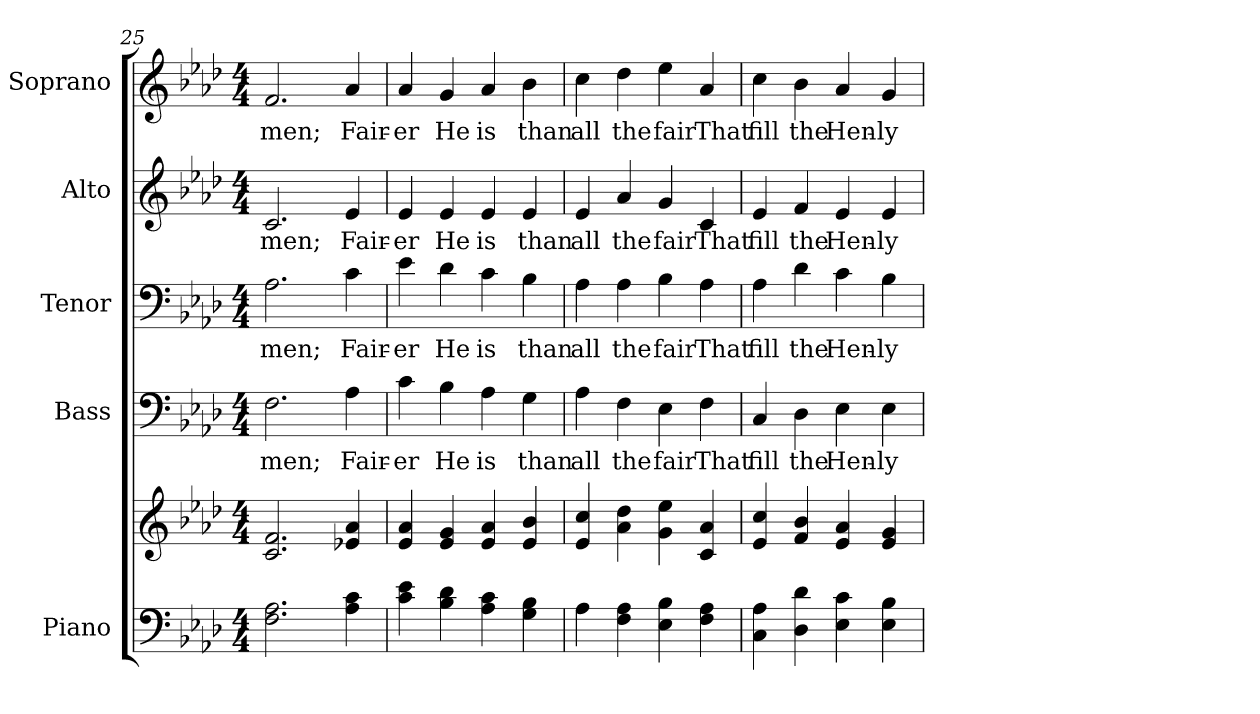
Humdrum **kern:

**kern	**kern	**kern	**text	**kern	**text	**kern	**text	**kern	**text
*part5	*part5	*part4	*part4	*part3	*part3	*part2	*part2	*part1	*part1
*staff6	*staff5	*staff4	*staff4	*staff3	*staff3	*staff2	*staff2	*staff1	*staff1
*I"Piano	*	*I"Bass	*	*I"Tenor	*	*I"Alto	*	*I"Soprano	*
*I'Pno.	*	*I'B.	*	*I'T.	*	*I'A.	*	*I'S.	*
!!LO:PB:g=z
*clefF4	*clefG2	*clefF4	*	*clefF4	*	*clefG2	*	*clefG2	*
*k[b-e-a-d-]	*k[b-e-a-d-]	*k[b-e-a-d-]	*	*k[b-e-a-d-]	*	*k[b-e-a-d-]	*	*k[b-e-a-d-]	*
*A-:	*A-:	*A-:	*	*A-:	*	*A-:	*	*A-:	*
*M4/4	*M4/4	*M4/4	*	*M4/4	*	*M4/4	*	*M4/4	*
=25	=25	=25	=25	=25	=25	=25	=25	=25	=25
!	!	!	!LO:LY:b:color=#000000	!	!	!	!	!	!
!	!	!	!	!	!LO:LY:b:color=#000000	!	!	!	!
!	!	!	!	!	!	!	!LO:LY:b:color=#000000	!	!
!	!	!	!	!	!	!	!	!	!LO:LY:b:color=#000000
2.Fi\ 2.A-i	2.ci/ 2.fi	2.Fi\	men;	2.A-i\	men;	2.ci/	men;	2.fi/	men;
!	!	!	!LO:LY:b:color=#000000	!	!	!	!	!	!
!	!	!	!	!	!LO:LY:b:color=#000000	!	!	!	!
!	!	!	!	!	!	!	!LO:LY:b:color=#000000	!	!
!	!	!	!	!	!	!	!	!	!LO:LY:b:color=#000000
4A-i\ 4ci	4e-Xi/ 4a-i	4A-i\	Fair-	4ci\	Fair-	4e-i/	Fair-	4a-i/	Fair-
=26	=26	=26	=26	=26	=26	=26	=26	=26	=26
!	!	!	!LO:LY:b:color=#000000	!	!	!	!	!	!
!	!	!	!	!	!LO:LY:b:color=#000000	!	!	!	!
!	!	!	!	!	!	!	!LO:LY:b:color=#000000	!	!
!	!	!	!	!	!	!	!	!	!LO:LY:b:color=#000000
4ci\ 4e-i	4e-i/ 4a-i	4ci\	-er	4e-i\	-er	4e-i/	-er	4a-i/	-er
!	!	!	!LO:LY:b:color=#000000	!	!	!	!	!	!
!	!	!	!	!	!LO:LY:b:color=#000000	!	!	!	!
!	!	!	!	!	!	!	!LO:LY:b:color=#000000	!	!
!	!	!	!	!	!	!	!	!	!LO:LY:b:color=#000000
4B-i\ 4d-i	4e-i/ 4gi	4B-i\	He	4d-i\	He	4e-i/	He	4gi/	He
!	!	!	!LO:LY:b:color=#000000	!	!	!	!	!	!
!	!	!	!	!	!LO:LY:b:color=#000000	!	!	!	!
!	!	!	!	!	!	!	!LO:LY:b:color=#000000	!	!
!	!	!	!	!	!	!	!	!	!LO:LY:b:color=#000000
4A-i\ 4ci	4e-i/ 4a-i	4A-i\	is	4ci\	is	4e-i/	is	4a-i/	is
!	!	!	!LO:LY:b:color=#000000	!	!	!	!	!	!
!	!	!	!	!	!LO:LY:b:color=#000000	!	!	!	!
!	!	!	!	!	!	!	!LO:LY:b:color=#000000	!	!
!	!	!	!	!	!	!	!	!	!LO:LY:b:color=#000000
4Gi\ 4B-i	4e-i/ 4b-i	4Gi\	than	4B-i\	than	4e-i/	than	4b-i\	than
!!LO:PB:g=z
=27	=27	=27	=27	=27	=27	=27	=27	=27	=27
!	!	!	!LO:LY:b:color=#000000	!	!	!	!	!	!
!	!	!	!	!	!LO:LY:b:color=#000000	!	!	!	!
!	!	!	!	!	!	!	!LO:LY:b:color=#000000	!	!
!	!	!	!	!	!	!	!	!	!LO:LY:b:color=#000000
4A-i\	4e-i/ 4cci	4A-i\	all	4A-i\	all	4e-i/	all	4cci\	all
!	!	!	!LO:LY:b:color=#000000	!	!	!	!	!	!
!	!	!	!	!	!LO:LY:b:color=#000000	!	!	!	!
!	!	!	!	!	!	!	!LO:LY:b:color=#000000	!	!
!	!	!	!	!	!	!	!	!	!LO:LY:b:color=#000000
4Fi\ 4A-i	4a-i\ 4dd-i	4Fi\	the	4A-i\	the	4a-i/	the	4dd-i\	the
!	!	!	!LO:LY:b:color=#000000	!	!	!	!	!	!
!	!	!	!	!	!LO:LY:b:color=#000000	!	!	!	!
!	!	!	!	!	!	!	!LO:LY:b:color=#000000	!	!
!	!	!	!	!	!	!	!	!	!LO:LY:b:color=#000000
4E-i\ 4B-i	4gi\ 4ee-i	4E-i\	fair	4B-i\	fair	4gi/	fair	4ee-i\	fair
!	!	!	!LO:LY:b:color=#000000	!	!	!	!	!	!
!	!	!	!	!	!LO:LY:b:color=#000000	!	!	!	!
!	!	!	!	!	!	!	!LO:LY:b:color=#000000	!	!
!	!	!	!	!	!	!	!	!	!LO:LY:b:color=#000000
4Fi\ 4A-i	4ci/ 4a-i	4Fi\	That	4A-i\	That	4ci/	That	4a-i/	That
=28	=28	=28	=28	=28	=28	=28	=28	=28	=28
!	!	!	!LO:LY:b:color=#000000	!	!	!	!	!	!
!	!	!	!	!	!LO:LY:b:color=#000000	!	!	!	!
!	!	!	!	!	!	!	!LO:LY:b:color=#000000	!	!
!	!	!	!	!	!	!	!	!	!LO:LY:b:color=#000000
4Ci\ 4A-i	4e-i/ 4cci	4Ci/	fill	4A-i\	fill	4e-i/	fill	4cci\	fill
!	!	!	!LO:LY:b:color=#000000	!	!	!	!	!	!
!	!	!	!	!	!LO:LY:b:color=#000000	!	!	!	!
!	!	!	!	!	!	!	!LO:LY:b:color=#000000	!	!
!	!	!	!	!	!	!	!	!	!LO:LY:b:color=#000000
4D-i\ 4d-i	4fi/ 4b-i	4D-i\	the	4d-i\	the	4fi/	the	4b-i\	the
!	!	!	!LO:LY:b:color=#000000	!	!	!	!	!	!
!	!	!	!	!	!LO:LY:b:color=#000000	!	!	!	!
!	!	!	!	!	!	!	!LO:LY:b:color=#000000	!	!
!	!	!	!	!	!	!	!	!	!LO:LY:b:color=#000000
4E-i\ 4ci	4e-i/ 4a-i	4E-i\	Hen-	4ci\	Hen-	4e-i/	Hen-	4a-i/	Hen-
!	!	!	!LO:LY:b:color=#000000	!	!	!	!	!	!
!	!	!	!	!	!LO:LY:b:color=#000000	!	!	!	!
!	!	!	!	!	!	!	!LO:LY:b:color=#000000	!	!
!	!	!	!	!	!	!	!	!	!LO:LY:b:color=#000000
4E-i\ 4B-i	4e-i/ 4gi	4E-i\	-ly	4B-i\	-ly	4e-i/	-ly	4gi/	-ly
=	=	=	=	=	=	=	=	=	=
*-	*-	*-	*-	*-	*-	*-	*-	*-	*-
